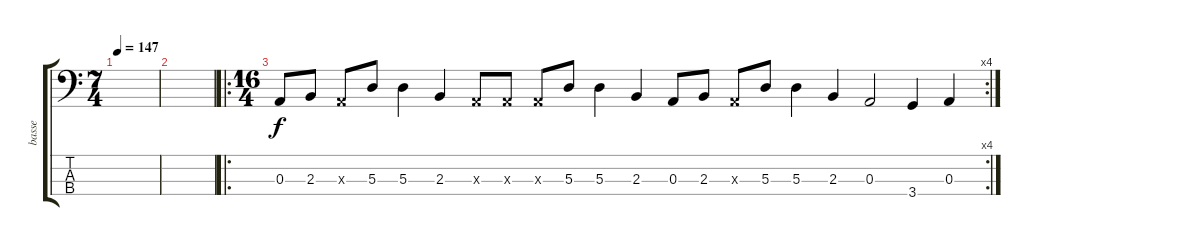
\track ("basse" "basse") {instrument electricbassfinger}
\staff {score tabs}
\tuning (G2 D2 A1 E1) {hide}
\ts (7 4)
\tempo 147
\clef f4
\ks c
|
|
\ro
\rc 4
\ts (16 4)
0.3.8 2.3.8 0.3{x}.8 5.3.8 5.3.4 2.3.4 0.3{x}.8 0.3{x}.8 0.3{x}.8 5.3.8 5.3.4 2.3.4 0.3.8 2.3.8 0.3{x}.8 5.3.8 5.3.4 2.3.4 0.3.2 3.4.4 0.3.4
